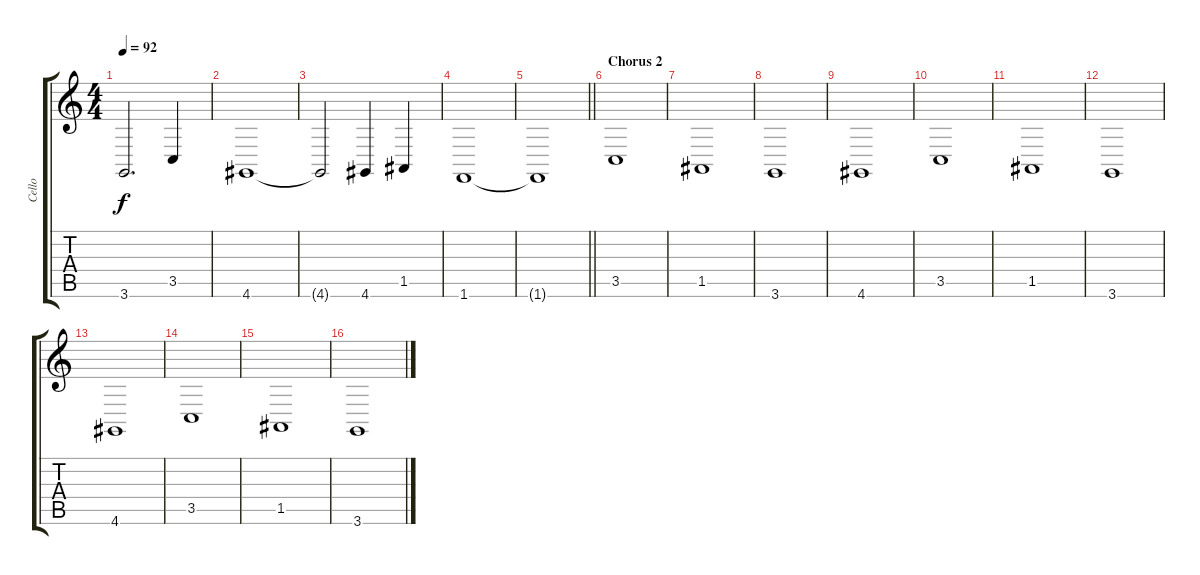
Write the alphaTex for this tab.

\track ("Cello" "Cello") {instrument viola}
\staff {score tabs}
\tuning (E4 B3 G3 D3 A2 E2) {hide}
\ts (4 4)
\tempo 92
\clef g2
\ks c
3.6.2{d dy f} 3.5.4 |
4.6.1 |
4.6{t}.2 4.6.4 1.5.4 |
1.6.1{volume 0} |
\barLineRight lightlight
1.6{t}.1 |
\section ("" "Chorus 2")
3.5.1{volume 11} |
1.5.1 |
3.6.1 |
4.6.1 |
3.5.1 |
1.5.1 |
3.6.1 |
4.6.1 |
3.5.1 |
1.5.1 |
3.6.1
